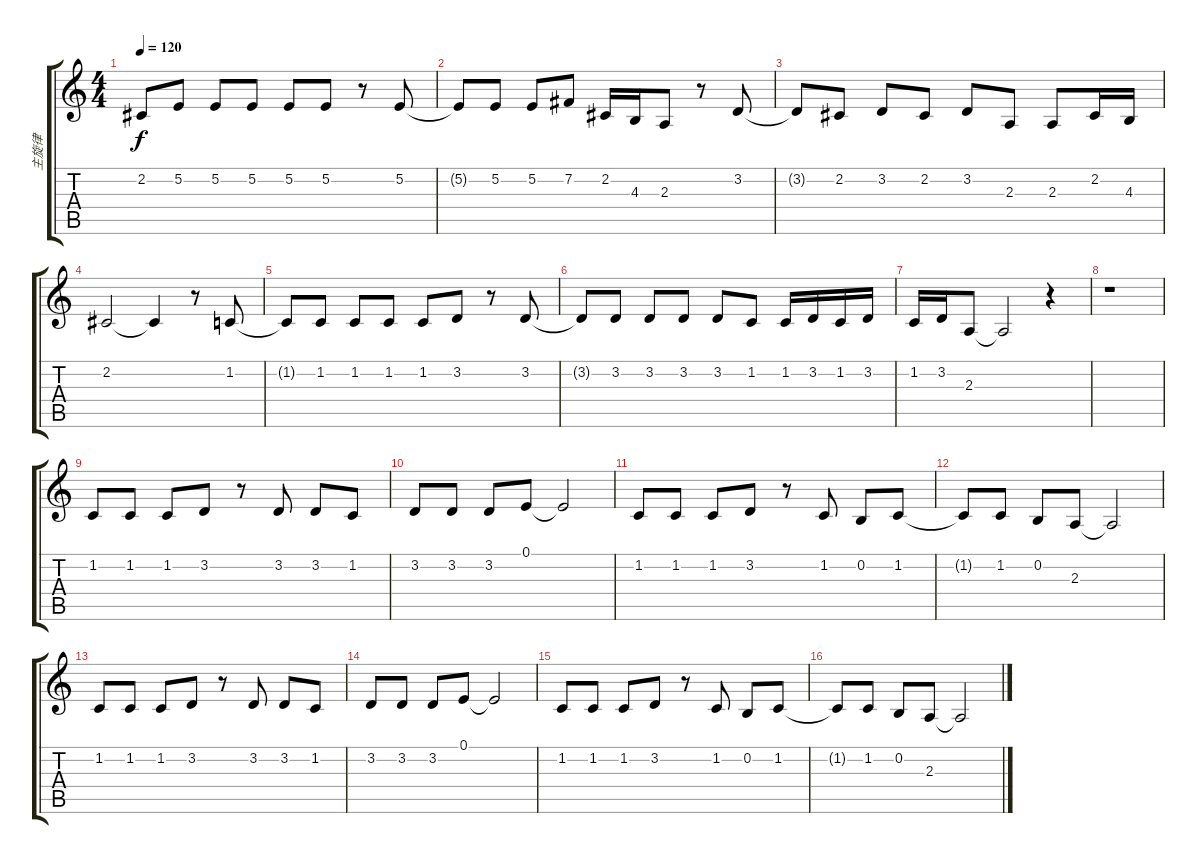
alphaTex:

\track ("主旋律" "主旋律") {instrument tenorsax}
\staff {score tabs}
\tuning (E4 B3 G3 D3 A2 E2) {hide}
\ts (4 4)
\tempo 120
\clef g2
\ks c
2.2{t}.8{dy f} 5.2.8 5.2.8 5.2.8 5.2.8 5.2.8 r.8 5.2.8 |
5.2{t}.8 5.2.8 5.2.8 7.2.8 2.2.16 4.3.16 2.3.8 r.8 3.2.8 |
3.2{t}.8 2.2.8 3.2.8 2.2.8 3.2.8 2.3.8 2.3.8 2.2.16 4.3.16 |
2.2.2 2.2{t}.4 r.8 1.2.8 |
1.2{t}.8 1.2.8 1.2.8 1.2.8 1.2.8 3.2.8 r.8 3.2.8 |
3.2{t}.8 3.2.8 3.2.8 3.2.8 3.2.8 1.2.8 1.2.16 3.2.16 1.2.16 3.2.16 |
1.2.16 3.2.16 2.3.8 2.3{t}.2 r.4 |
r.1 |
1.2.8 1.2.8 1.2.8 3.2.8 r.8 3.2.8 3.2.8 1.2.8 |
3.2.8 3.2.8 3.2.8 0.1.8 0.1{t}.2 |
1.2.8 1.2.8 1.2.8 3.2.8 r.8 1.2.8 0.2.8 1.2.8 |
1.2{t}.8 1.2.8 0.2.8 2.3.8 2.3{t}.2 |
1.2.8 1.2.8 1.2.8 3.2.8 r.8 3.2.8 3.2.8 1.2.8 |
3.2.8 3.2.8 3.2.8 0.1.8 0.1{t}.2 |
1.2.8 1.2.8 1.2.8 3.2.8 r.8 1.2.8 0.2.8 1.2.8 |
1.2{t}.8 1.2.8 0.2.8 2.3.8 2.3{t}.2
